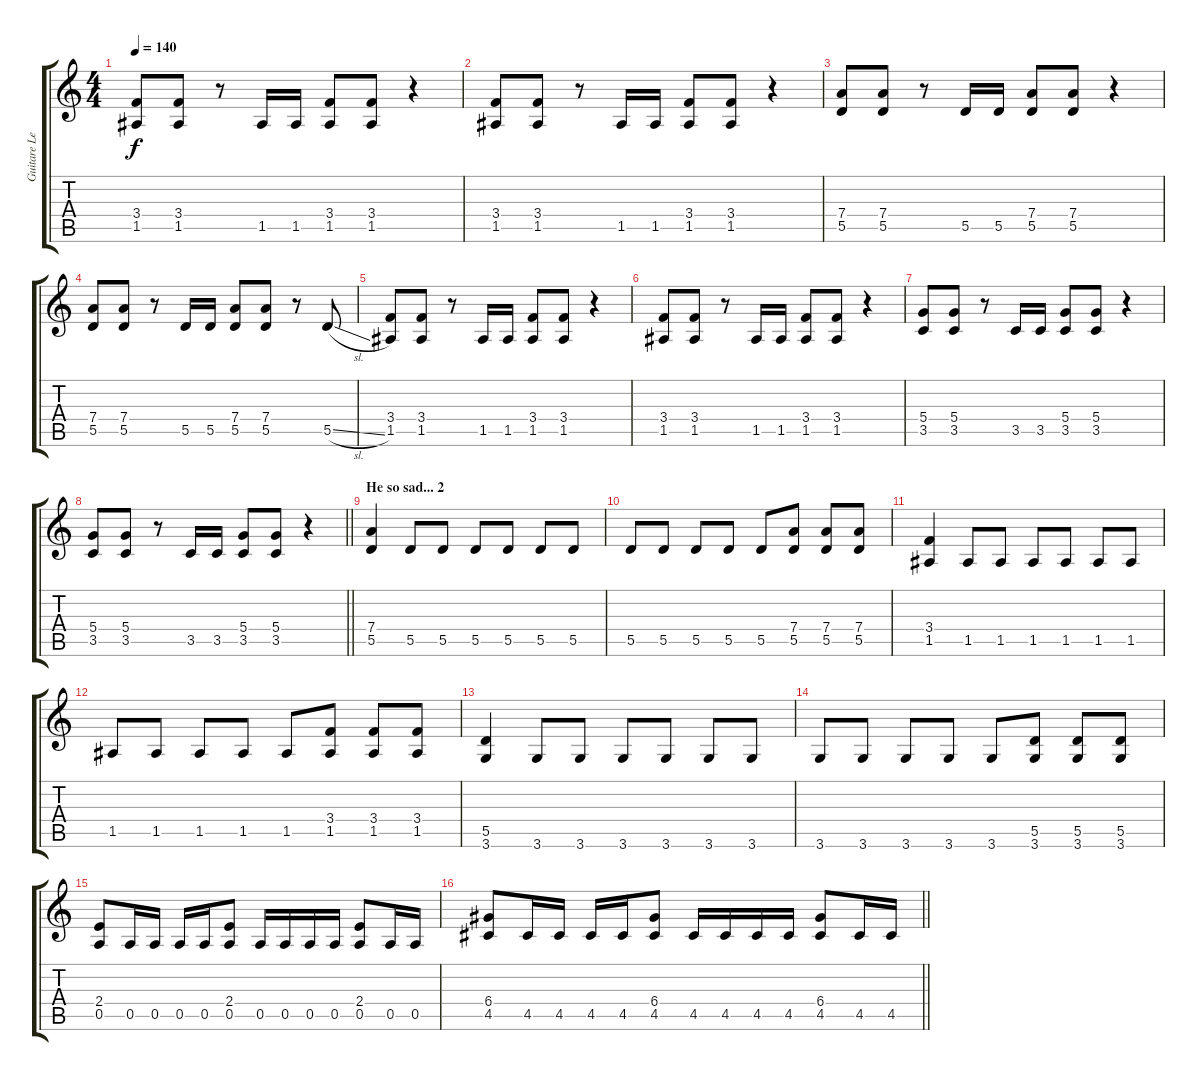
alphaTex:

\track ("Guitare Lead" "Guitare Le") {instrument distortionguitar}
\staff {score tabs}
\tuning (E4 B3 G3 D3 A2 E2) {hide}
\ts (4 4)
\tempo 140
\clef g2
\ks c
(3.4 1.5).8{dy f} (3.4 1.5).8 r.8 1.5.16 1.5.16 (3.4 1.5).8 (3.4 1.5).8 r.4 |
(3.4 1.5).8 (3.4 1.5).8 r.8 1.5.16 1.5.16 (3.4 1.5).8 (3.4 1.5).8 r.4 |
(7.4 5.5).8 (7.4 5.5).8 r.8 5.5.16 5.5.16 (7.4 5.5).8 (7.4 5.5).8 r.4 |
(7.4 5.5).8 (7.4 5.5).8 r.8 5.5.16 5.5.16 (7.4 5.5).8 (7.4 5.5).8 r.8 5.5{sl}.8 |
(3.4 1.5).8 (3.4 1.5).8 r.8 1.5.16 1.5.16 (3.4 1.5).8 (3.4 1.5).8 r.4 |
(3.4 1.5).8 (3.4 1.5).8 r.8 1.5.16 1.5.16 (3.4 1.5).8 (3.4 1.5).8 r.4 |
(5.4 3.5).8 (5.4 3.5).8 r.8 3.5.16 3.5.16 (5.4 3.5).8 (5.4 3.5).8 r.4 |
\barLineRight lightlight
(5.4 3.5).8 (5.4 3.5).8 r.8 3.5.16 3.5.16 (5.4 3.5).8 (5.4 3.5).8 r.4 |
\section ("" "He so sad... 2")
(7.4 5.5).4 5.5.8 5.5.8 5.5.8 5.5.8 5.5.8 5.5.8 |
5.5.8 5.5.8 5.5.8 5.5.8 5.5.8 (7.4 5.5).8 (7.4 5.5).8 (7.4 5.5).8 |
(3.4 1.5).4 1.5.8 1.5.8 1.5.8 1.5.8 1.5.8 1.5.8 |
1.5.8 1.5.8 1.5.8 1.5.8 1.5.8 (3.4 1.5).8 (3.4 1.5).8 (3.4 1.5).8 |
(5.5 3.6).4 3.6.8 3.6.8 3.6.8 3.6.8 3.6.8 3.6.8 |
3.6.8 3.6.8 3.6.8 3.6.8 3.6.8 (5.5 3.6).8 (5.5 3.6).8 (5.5 3.6).8 |
(2.4 0.5).8 0.5.16 0.5.16 0.5.16 0.5.16 (2.4 0.5).8 0.5.16 0.5.16 0.5.16 0.5.16 (2.4 0.5).8 0.5.16 0.5.16 |
\barLineRight lightlight
(6.4 4.5).8 4.5.16 4.5.16 4.5.16 4.5.16 (6.4 4.5).8 4.5.16 4.5.16 4.5.16 4.5.16 (6.4 4.5).8 4.5.16 4.5.16
